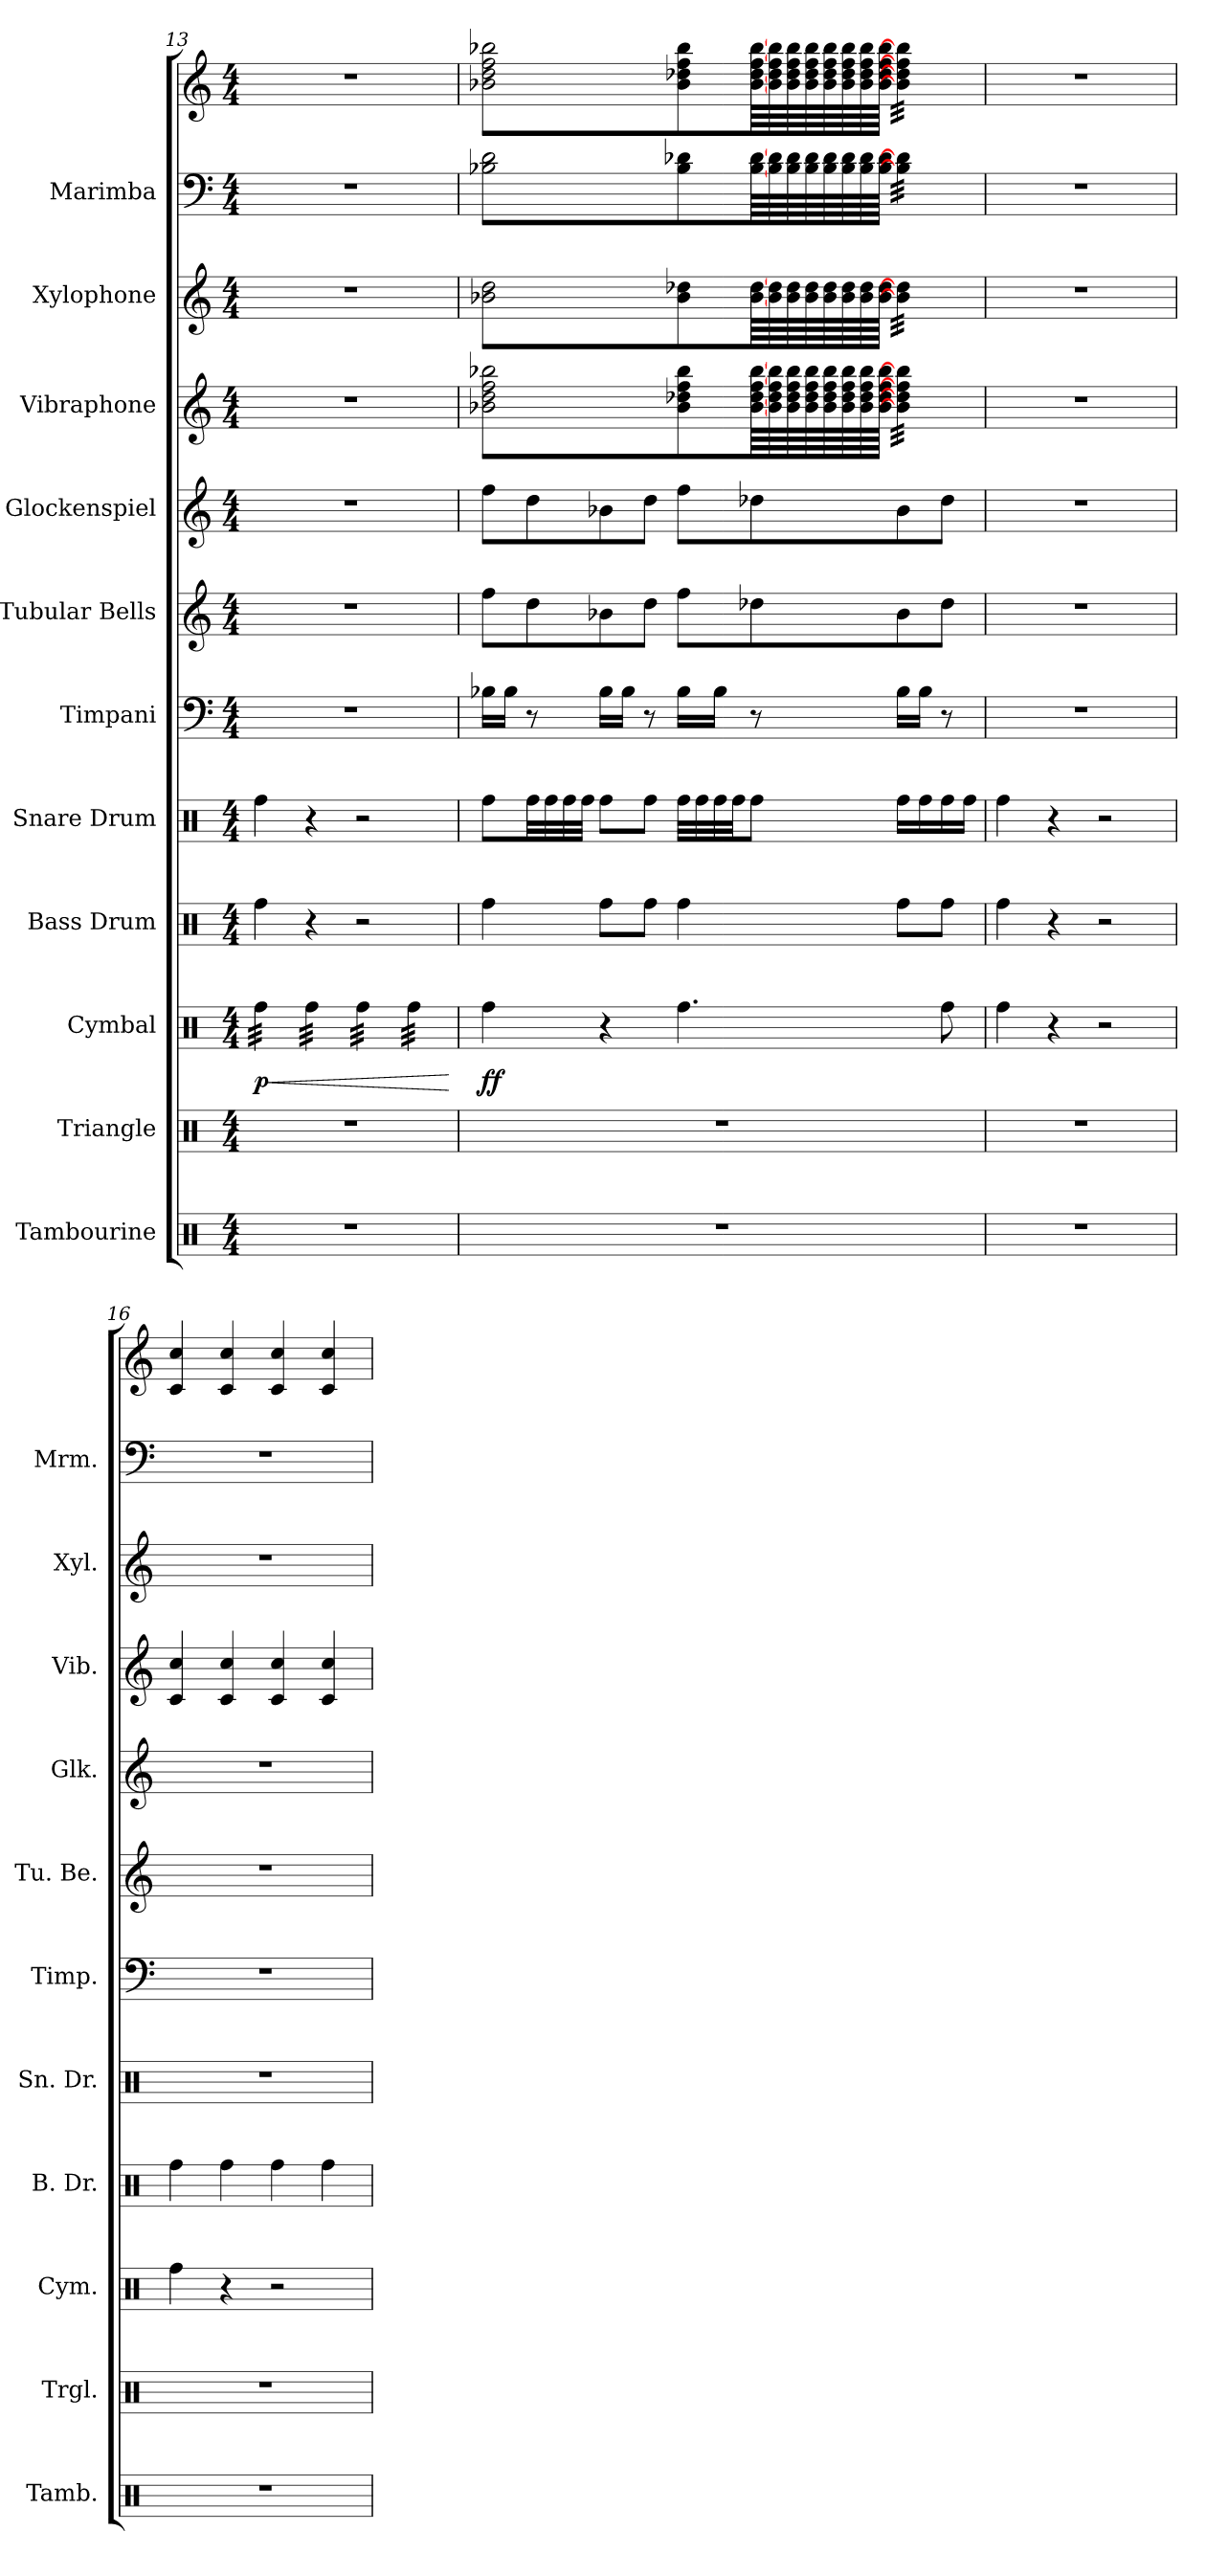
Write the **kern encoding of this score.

**kern	**kern	**kern	**dynam	**kern	**kern	**kern	**kern	**kern	**kern	**kern	**kern	**kern
*part11	*part10	*part9	*part9	*part8	*part7	*part6	*part5	*part4	*part3	*part2	*part1	*part1
*staff12	*staff11	*staff10	*staff10	*staff9	*staff8	*staff7	*staff6	*staff5	*staff4	*staff3	*staff2	*staff1
*I"Tambourine	*I"Triangle	*I"Cymbal	*	*I"Bass Drum	*I"Snare Drum	*I"Timpani	*I"Tubular Bells	*I"Glockenspiel	*I"Vibraphone	*I"Xylophone	*I"Marimba	*
*I'Tamb.	*I'Trgl.	*I'Cym.	*	*I'B. Dr.	*I'Sn. Dr.	*I'Timp.	*I'Tu. Be.	*I'Glk.	*I'Vib.	*I'Xyl.	*I'Mrm.	*
!!LO:PB:g=z
*clefX	*clefX	*clefX	*	*clefX	*clefX	*clefF4	*clefG2	*clefG2	*clefG2	*clefG2	*clefF4	*clefG2
*	*	*	*	*	*	*	*	*ITrd-14c-24	*	*ITrd-7c-12	*	*
*k[]	*k[]	*k[]	*	*k[]	*k[]	*k[]	*k[]	*k[]	*k[]	*k[]	*k[]	*k[]
*M4/4	*M4/4	*M4/4	*	*M4/4	*M4/4	*M4/4	*M4/4	*M4/4	*M4/4	*M4/4	*M4/4	*M4/4
=13	=13	=13	=13	=13	=13	=13	=13	=13	=13	=13	=13	=13
!	!	!	!LO:DY:b	!	!	!	!	!	!	!	!	!
*	*	*tremolo	*	*	*	*	*	*	*	*	*	*
1r	1r	32Rff\LLL	p	4Rff\	4Rff\	1r	1r	1r	1r	1r	1r	1r
.	.	32Rff\	.	.	.	.	.	.	.	.	.	.
!	!	!	!LO:HP:b	!	!	!	!	!	!	!	!	!
.	.	32Rff\	<	.	.	.	.	.	.	.	.	.
.	.	32Rff\	.	.	.	.	.	.	.	.	.	.
.	.	32Rff\	.	.	.	.	.	.	.	.	.	.
.	.	32Rff\	.	.	.	.	.	.	.	.	.	.
.	.	32Rff\	.	.	.	.	.	.	.	.	.	.
.	.	32Rff\JJJ	.	.	.	.	.	.	.	.	.	.
.	.	32Rff\LLL	.	4r	4r	.	.	.	.	.	.	.
.	.	32Rff\	.	.	.	.	.	.	.	.	.	.
.	.	32Rff\	.	.	.	.	.	.	.	.	.	.
.	.	32Rff\	.	.	.	.	.	.	.	.	.	.
.	.	32Rff\	.	.	.	.	.	.	.	.	.	.
.	.	32Rff\	.	.	.	.	.	.	.	.	.	.
.	.	32Rff\	.	.	.	.	.	.	.	.	.	.
.	.	32Rff\JJJ	.	.	.	.	.	.	.	.	.	.
.	.	32Rff\LLL	.	2r	2r	.	.	.	.	.	.	.
.	.	32Rff\	.	.	.	.	.	.	.	.	.	.
.	.	32Rff\	.	.	.	.	.	.	.	.	.	.
.	.	32Rff\	.	.	.	.	.	.	.	.	.	.
.	.	32Rff\	.	.	.	.	.	.	.	.	.	.
.	.	32Rff\	.	.	.	.	.	.	.	.	.	.
.	.	32Rff\	.	.	.	.	.	.	.	.	.	.
.	.	32Rff\JJJ	.	.	.	.	.	.	.	.	.	.
.	.	32Rff\LLL	.	.	.	.	.	.	.	.	.	.
.	.	32Rff\	.	.	.	.	.	.	.	.	.	.
.	.	32Rff\	.	.	.	.	.	.	.	.	.	.
.	.	32Rff\	.	.	.	.	.	.	.	.	.	.
.	.	32Rff\	.	.	.	.	.	.	.	.	.	.
.	.	32Rff\	.	.	.	.	.	.	.	.	.	.
.	.	32Rff\	.	.	.	.	.	.	.	.	.	.
.	.	32Rff\JJJ	.	.	.	.	.	.	.	.	.	.
*	*	*Xtremolo	*	*	*	*	*	*	*	*	*	*
.	.	.	[	.	.	.	.	.	.	.	.	.
=14	=14	=14	=14	=14	=14	=14	=14	=14	=14	=14	=14	=14
!	!	!	!LO:DY:b	!	!	!	!	!	!	!	!	!
1r	1r	4Rff\	ff	4Rff\	8Rff\L	16B-X\LL	8ff\L	8ffff\L	2b-X\ 2dd\ 2ff\ 2bb-X\	2bb-X\ 2ddd\	2B-X\ 2d\	2b-X\ 2dd\ 2ff\ 2bb-X\
.	.	.	.	.	.	16B-\JJ	.	.	.	.	.	.
.	.	.	.	.	32Rff\LL	8r	8dd\	8dddd\	.	.	.	.
.	.	.	.	.	32Rff\	.	.	.	.	.	.	.
.	.	.	.	.	32Rff\	.	.	.	.	.	.	.
.	.	.	.	.	32Rff\JJJ	.	.	.	.	.	.	.
.	.	4r	.	8Rff\L	8Rff\L	16B-\LL	8b-X\	8bbb-X\	.	.	.	.
.	.	.	.	.	.	16B-\JJ	.	.	.	.	.	.
.	.	.	.	8Rff\J	8Rff\J	8r	8dd\J	8dddd\J	.	.	.	.
.	.	4.Rff\	.	4Rff\	32Rff\LLL	16B-\LL	8ff\L	8ffff\L	8b-\ 8dd-X\ 8ff\ 8bb-\L	8bb-\ 8ddd-X\L	8B-\ 8d-X\L	8b-\ 8dd-X\ 8ff\ 8bb-\L
.	.	.	.	.	32Rff\	.	.	.	.	.	.	.
.	.	.	.	.	32Rff\	16B-\JJ	.	.	.	.	.	.
.	.	.	.	.	32Rff\JJ	.	.	.	.	.	.	.
*	*	*	*	*	*	*	*	*	*tremolo	*	*	*
*	*	*	*	*	*	*	*	*	*	*tremolo	*	*
*	*	*	*	*	*	*	*	*	*	*	*tremolo	*
*	*	*	*	*	*	*	*	*	*	*	*	*tremolo
.	.	.	.	.	8Rff\J	8r	8dd-X\	8dddd-X\	[64b-\ [64dd-\ [64ff\ [64bb-\	[64bb-\ [64ddd-\	[64B-\ [64d-\	[64b-\ [64dd-\ [64ff\ [64bb-\
.	.	.	.	.	.	.	.	.	64b-\ 64dd-\ 64ff\ 64bb-\	64bb-\ 64ddd-\	64B-\ 64d-\	64b-\ 64dd-\ 64ff\ 64bb-\
.	.	.	.	.	.	.	.	.	64b-\ 64dd-\ 64ff\ 64bb-\	64bb-\ 64ddd-\	64B-\ 64d-\	64b-\ 64dd-\ 64ff\ 64bb-\
.	.	.	.	.	.	.	.	.	64b-\ 64dd-\ 64ff\ 64bb-\	64bb-\ 64ddd-\	64B-\ 64d-\	64b-\ 64dd-\ 64ff\ 64bb-\
.	.	.	.	.	.	.	.	.	64b-\ 64dd-\ 64ff\ 64bb-\	64bb-\ 64ddd-\	64B-\ 64d-\	64b-\ 64dd-\ 64ff\ 64bb-\
.	.	.	.	.	.	.	.	.	64b-\ 64dd-\ 64ff\ 64bb-\	64bb-\ 64ddd-\	64B-\ 64d-\	64b-\ 64dd-\ 64ff\ 64bb-\
.	.	.	.	.	.	.	.	.	64b-\ 64dd-\ 64ff\ 64bb-\	64bb-\ 64ddd-\	64B-\ 64d-\	64b-\ 64dd-\ 64ff\ 64bb-\
.	.	.	.	.	.	.	.	.	64b-\ 64dd-\ 64ff\ 64bb-\JJJJ	64bb-\ 64ddd-\JJJJ	64B-\ 64d-\JJJJ	64b-\ 64dd-\ 64ff\ 64bb-\JJJJ
.	.	.	.	8Rff\L	16Rff\LL	16B-\LL	8b-\	8bbb-\	32b-\] 32dd-\] 32ff\] 32bb-\]LLL	32bb-\] 32ddd-\]LLL	32B-\] 32d-\]LLL	32b-\] 32dd-\] 32ff\] 32bb-\]LLL
.	.	.	.	.	.	.	.	.	32b-\ 32dd-\ 32ff\ 32bb-\	32bb-\ 32ddd-\	32B-\ 32d-\	32b-\ 32dd-\ 32ff\ 32bb-\
.	.	.	.	.	16Rff\	16B-\JJ	.	.	32b-\ 32dd-\ 32ff\ 32bb-\	32bb-\ 32ddd-\	32B-\ 32d-\	32b-\ 32dd-\ 32ff\ 32bb-\
.	.	.	.	.	.	.	.	.	32b-\ 32dd-\ 32ff\ 32bb-\	32bb-\ 32ddd-\	32B-\ 32d-\	32b-\ 32dd-\ 32ff\ 32bb-\
.	.	8Rff\	.	8Rff\J	16Rff\	8r	8dd-\J	8dddd-\J	32b-\ 32dd-\ 32ff\ 32bb-\	32bb-\ 32ddd-\	32B-\ 32d-\	32b-\ 32dd-\ 32ff\ 32bb-\
.	.	.	.	.	.	.	.	.	32b-\ 32dd-\ 32ff\ 32bb-\	32bb-\ 32ddd-\	32B-\ 32d-\	32b-\ 32dd-\ 32ff\ 32bb-\
.	.	.	.	.	16Rff\JJ	.	.	.	32b-\ 32dd-\ 32ff\ 32bb-\	32bb-\ 32ddd-\	32B-\ 32d-\	32b-\ 32dd-\ 32ff\ 32bb-\
.	.	.	.	.	.	.	.	.	32b-\ 32dd-\ 32ff\ 32bb-\JJJ	32bb-\ 32ddd-\JJJ	32B-\ 32d-\JJJ	32b-\ 32dd-\ 32ff\ 32bb-\JJJ
*	*	*	*	*	*	*	*	*	*	*	*	*Xtremolo
*	*	*	*	*	*	*	*	*	*	*	*Xtremolo	*
*	*	*	*	*	*	*	*	*	*	*Xtremolo	*	*
*	*	*	*	*	*	*	*	*	*Xtremolo	*	*	*
=15	=15	=15	=15	=15	=15	=15	=15	=15	=15	=15	=15	=15
1r	1r	4Rff\	.	4Rff\	4Rff\	1r	1r	1r	1r	1r	1r	1r
.	.	4r	.	4r	4r	.	.	.	.	.	.	.
.	.	2r	.	2r	2r	.	.	.	.	.	.	.
=16	=16	=16	=16	=16	=16	=16	=16	=16	=16	=16	=16	=16
*	*	*	*	*	*	*	*	*	*	*	*	*MM160
1r	1r	4Rff\	.	4Rff\	1r	1r	1r	1r	4c/ 4cc/	1r	1r	4c/ 4cc/
.	.	4r	.	4Rff\	.	.	.	.	4c/ 4cc/	.	.	4c/ 4cc/
.	.	2r	.	4Rff\	.	.	.	.	4c/ 4cc/	.	.	4c/ 4cc/
.	.	.	.	4Rff\	.	.	.	.	4c/ 4cc/	.	.	4c/ 4cc/
=	=	=	=	=	=	=	=	=	=	=	=	=
*-	*-	*-	*-	*-	*-	*-	*-	*-	*-	*-	*-	*-
